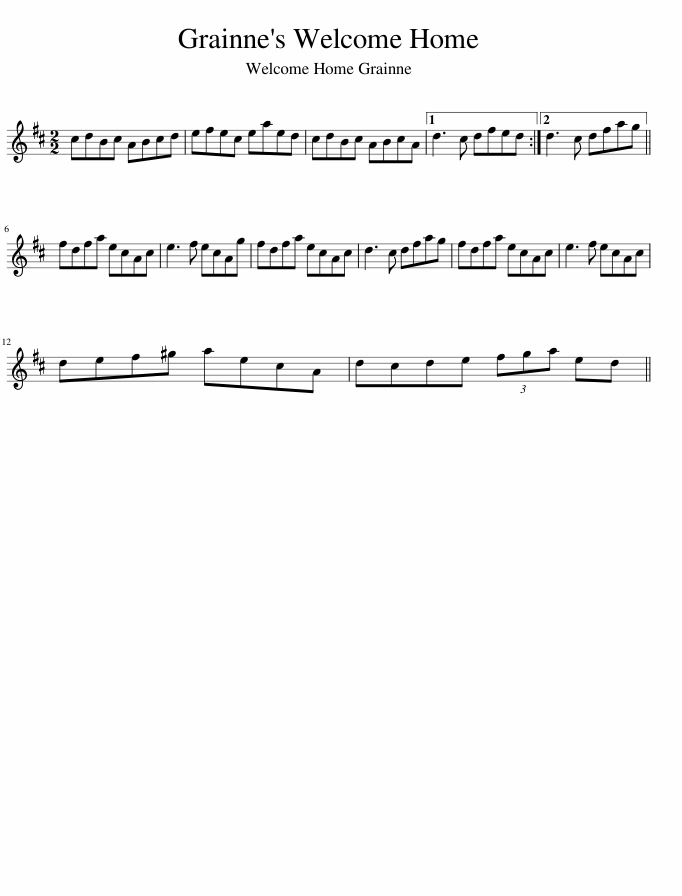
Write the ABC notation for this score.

X:1
L:1/8
M:2/2
I:linebreak $
K:D
V:1 treble
V:1
 cdBc ABcd | efec eaed | cdBc ABcA |1 d3 c dfed :|2 d3 c dfag ||$ %5
 fdfa ecAc | e3 f ecAg | fdfa ecAc | d3 c dfag | fdfa ecAc | %10
 e3 f ecAc |$ def^g aecA | dcde (3fga ed || %13
